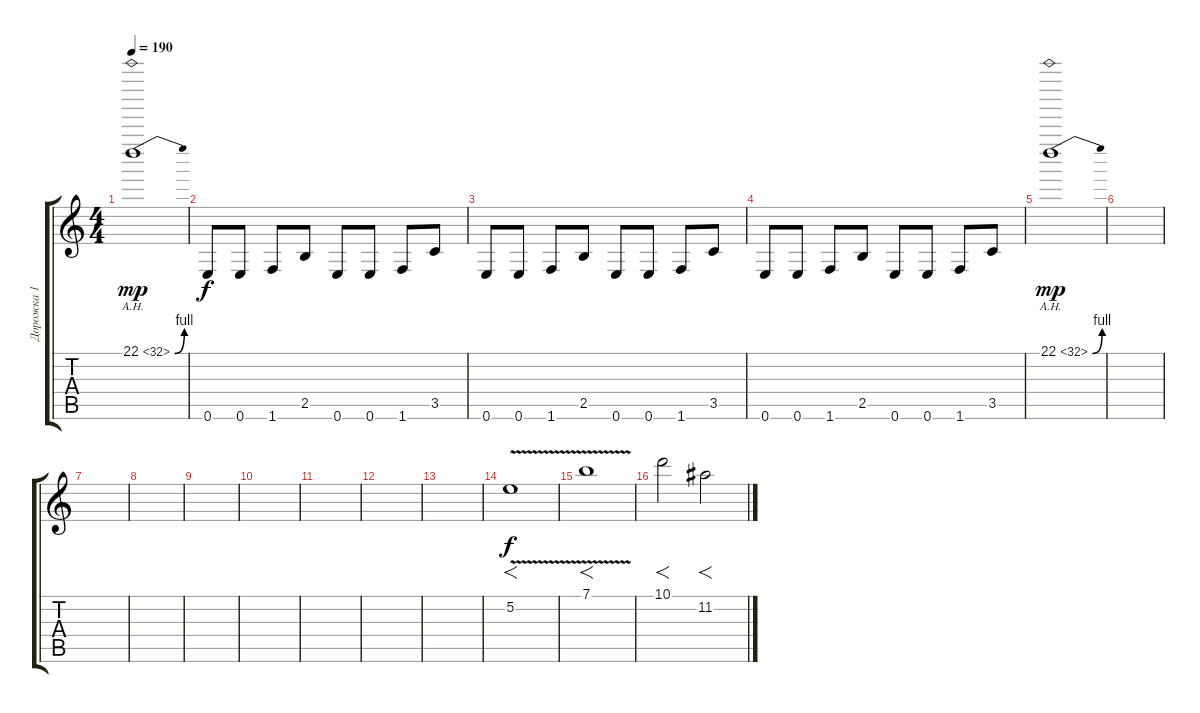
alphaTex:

\track ("Дорожка 1" "Дорожка 1") {instrument distortionguitar}
\staff {score tabs}
\tuning (E4 B3 G3 D3 A2 E2) {hide}
\ts (4 4)
\tempo 190
\clef g2
\ks c
22.1{be (bend 0 0 60 4) ah 10}.1{dy mp} |
0.6.8{dy f} 0.6.8 1.6.8 2.5.8 0.6.8 0.6.8 1.6.8 3.5.8 |
0.6.8 0.6.8 1.6.8 2.5.8 0.6.8 0.6.8 1.6.8 3.5.8 |
0.6.8 0.6.8 1.6.8 2.5.8 0.6.8 0.6.8 1.6.8 3.5.8 |
22.1{be (bend 0 0 60 4) ah 10}.1{dy mp} |
|
|
|
|
|
|
|
|
5.2{v}.1{f dy f} |
7.1{v}.1{f} |
10.1.2{f} 11.2.2{f}
